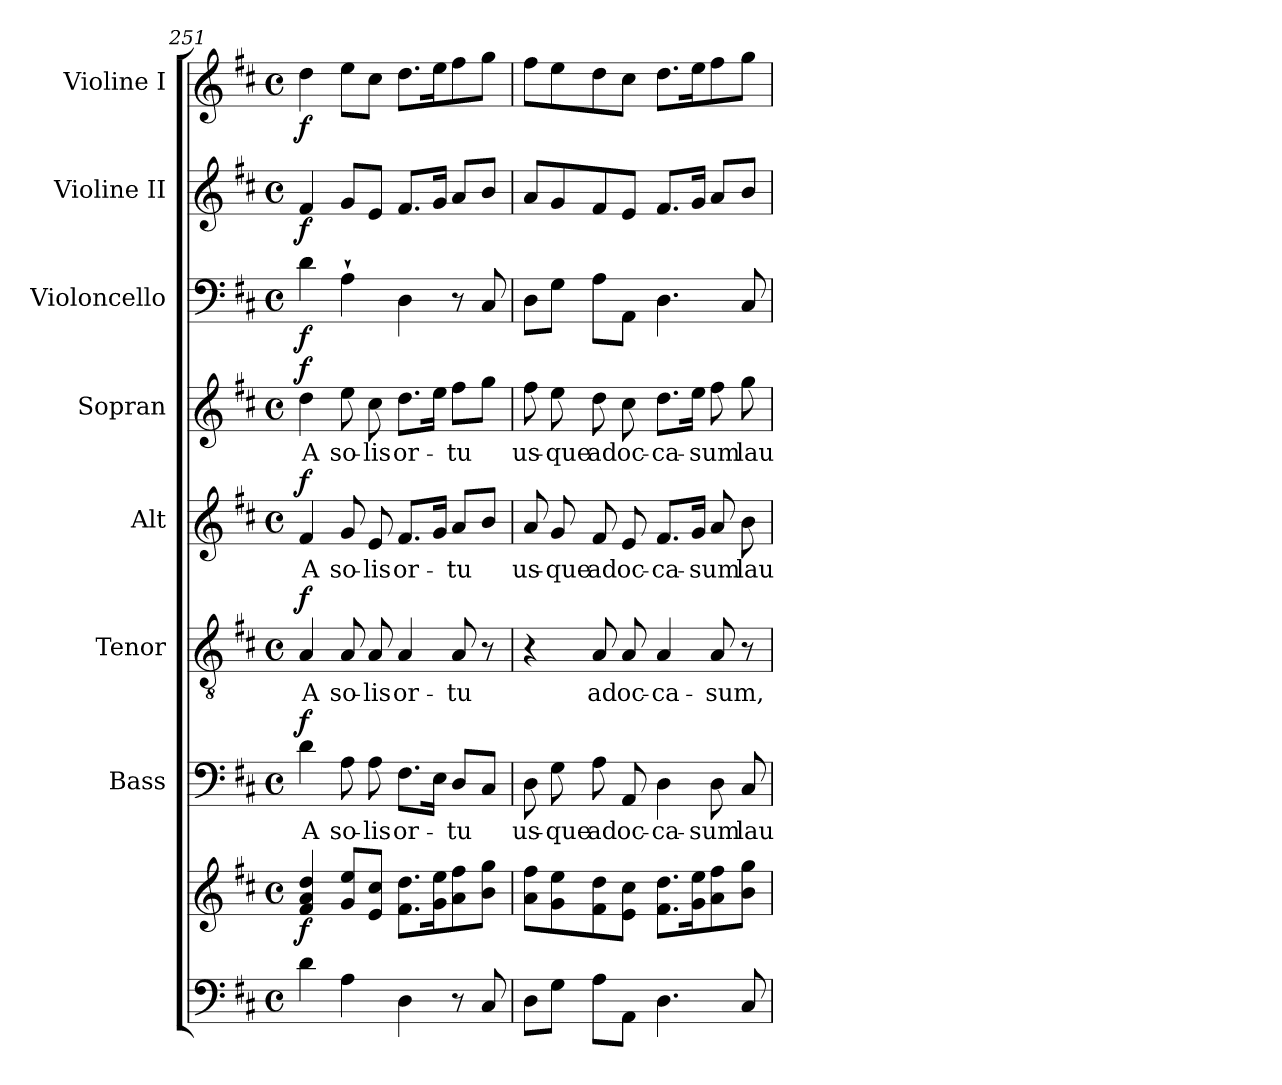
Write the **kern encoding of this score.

**kern	**kern	**dynam	**kern	**text	**dynam	**kern	**text	**dynam	**kern	**text	**dynam	**kern	**text	**dynam	**kern	**dynam	**kern	**dynam	**kern	**dynam
*part8	*part8	*part8	*part7	*part7	*part7	*part6	*part6	*part6	*part5	*part5	*part5	*part4	*part4	*part4	*part3	*part3	*part2	*part2	*part1	*part1
*staff9	*staff8	*staff8/9	*staff7	*staff7	*staff7	*staff6	*staff6	*staff6	*staff5	*staff5	*staff5	*staff4	*staff4	*staff4	*staff3	*staff3	*staff2	*staff2	*staff1	*staff1
*	*	*	*I"Bass	*	*	*I"Tenor	*	*	*I"Alt	*	*	*I"Sopran	*	*	*I"Violoncello	*	*I"Violine II	*	*I"Violine I	*
*	*	*	*I'B.	*	*	*I'T.	*	*	*I'A.	*	*	*I'S.	*	*	*I'Vc.	*	*I'Vl. II	*	*I'Vl. I	*
!!LO:PB:g=z
*clefF4	*clefG2	*	*clefF4	*	*	*clefGv2	*	*	*clefG2	*	*	*clefG2	*	*	*clefF4	*	*clefG2	*	*clefG2	*
*	*	*	*	*	*	*	*	*	*	*	*	*	*	*	*ITrd7c12	*	*	*	*	*
*k[f#c#]	*k[f#c#]	*	*k[f#c#]	*	*	*k[f#c#]	*	*	*k[f#c#]	*	*	*k[f#c#]	*	*	*k[f#c#]	*	*k[f#c#]	*	*k[f#c#]	*
*D:	*D:	*	*D:	*	*	*D:	*	*	*D:	*	*	*D:	*	*	*D:	*	*D:	*	*D:	*
*M4/4	*M4/4	*	*M4/4	*	*	*M4/4	*	*	*M4/4	*	*	*M4/4	*	*	*M4/4	*	*M4/4	*	*M4/4	*
*met(c)	*met(c)	*	*met(c)	*	*	*met(c)	*	*	*met(c)	*	*	*met(c)	*	*	*met(c)	*	*met(c)	*	*met(c)	*
=251	=251	=251	=251	=251	=251	=251	=251	=251	=251	=251	=251	=251	=251	=251	=251	=251	=251	=251	=251	=251
!	!	!LO:DY:b	!	!LO:LY:b	!LO:DY:a	!	!LO:LY:b	!LO:DY:a	!	!LO:LY:b	!LO:DY:a	!	!LO:LY:b	!LO:DY:a	!	!LO:DY:b	!	!LO:DY:b	!	!LO:DY:b
4d\	4f#/ 4a/ 4dd/	f	4d\	A	f	4A/	A	f	4f#/	A	f	4dd\	A	f	4D\	f	4f#/	f	4dd\	f
!	!	!	!	!LO:LY:b	!	!	!LO:LY:b	!	!	!LO:LY:b	!	!	!LO:LY:b	!	!	!	!	!	!	!
4A\	8g/ 8ee/L	.	8A\	so-	.	8A/	so-	.	8g/	so-	.	8ee\	so-	.	4AA`>\	.	8g/L	.	8ee\L	.
!	!	!	!	!LO:LY:b	!	!	!LO:LY:b	!	!	!LO:LY:b	!	!	!LO:LY:b	!	!	!	!	!	!	!
.	8e/ 8cc#/J	.	8A\	-lis	.	8A/	-lis	.	8e/	-lis	.	8cc#\	-lis	.	.	.	8e/J	.	8cc#\J	.
!	!	!	!	!LO:LY:b	!	!	!LO:LY:b	!	!	!LO:LY:b	!	!	!LO:LY:b	!	!	!	!	!	!	!
4D\	8.f#\ 8.dd\L	.	8.F#\L	or-	.	4A/	or-	.	8.f#/L	or-	.	8.dd\L	or-	.	4DD\	.	8.f#/L	.	8.dd\L	.
.	16g\ 16ee\k	.	16E\Jk	.	.	.	.	.	16g/Jk	.	.	16ee\Jk	.	.	.	.	16g/Jk	.	16ee\k	.
!	!	!	!	!LO:LY:b	!	!	!LO:LY:b	!	!	!LO:LY:b	!	!	!LO:LY:b	!	!	!	!	!	!	!
8r	8a\ 8ff#\	.	8D/L	-tu	.	8A/	-tu	.	8a/L	-tu	.	8ff#\L	-tu	.	8r	.	8a/L	.	8ff#\	.
8C#/	8b\ 8gg\J	.	8C#/J	.	.	8r	.	.	8b/J	.	.	8gg\J	.	.	8CC#/	.	8b/J	.	8gg\J	.
=252	=252	=252	=252	=252	=252	=252	=252	=252	=252	=252	=252	=252	=252	=252	=252	=252	=252	=252	=252	=252
!	!	!	!	!LO:LY:b	!	!	!	!	!	!LO:LY:b	!	!	!LO:LY:b	!	!	!	!	!	!	!
8D\L	8a\ 8ff#\L	.	8D\	us-	.	4r	.	.	8a/	us-	.	8ff#\	us-	.	8DD\L	.	8a/L	.	8ff#\L	.
!	!	!	!	!LO:LY:b	!	!	!	!	!	!LO:LY:b	!	!	!LO:LY:b	!	!	!	!	!	!	!
8G\J	8g\ 8ee\	.	8G\	-que	.	.	.	.	8g/	-que	.	8ee\	-que	.	8GG\J	.	8g/	.	8ee\	.
!	!	!	!	!LO:LY:b	!	!	!LO:LY:b	!	!	!LO:LY:b	!	!	!LO:LY:b	!	!	!	!	!	!	!
8A\L	8f#\ 8dd\	.	8A\	ad	.	8A/	ad	.	8f#/	ad	.	8dd\	ad	.	8AA\L	.	8f#/	.	8dd\	.
!	!	!	!	!LO:LY:b	!	!	!LO:LY:b	!	!	!LO:LY:b	!	!	!LO:LY:b	!	!	!	!	!	!	!
8AA\J	8e\ 8cc#\J	.	8AA/	oc-	.	8A/	oc-	.	8e/	oc-	.	8cc#\	oc-	.	8AAA\J	.	8e/J	.	8cc#\J	.
!	!	!	!	!LO:LY:b	!	!	!LO:LY:b	!	!	!LO:LY:b	!	!	!LO:LY:b	!	!	!	!	!	!	!
4.D\	8.f#\ 8.dd\L	.	4D\	-ca-	.	4A/	-ca-	.	8.f#/L	-ca-	.	8.dd\L	-ca-	.	4.DD\	.	8.f#/L	.	8.dd\L	.
.	16g\ 16ee\k	.	.	.	.	.	.	.	16g/Jk	.	.	16ee\Jk	.	.	.	.	16g/Jk	.	16ee\k	.
!	!	!	!	!LO:LY:b	!	!	!LO:LY:b	!	!	!LO:LY:b	!	!	!LO:LY:b	!	!	!	!	!	!	!
.	8a\ 8ff#\	.	8D\	-sum	.	8A/	-sum,	.	8a/	-sum	.	8ff#\	-sum	.	.	.	8a/L	.	8ff#\	.
!	!	!	!	!LO:LY:b	!	!	!	!	!	!LO:LY:b	!	!	!LO:LY:b	!	!	!	!	!	!	!
8C#/	8b\ 8gg\J	.	8C#/	lau-	.	8r	.	.	8b\	lau-	.	8gg\	lau-	.	8CC#/	.	8b/J	.	8gg\J	.
=	=	=	=	=	=	=	=	=	=	=	=	=	=	=	=	=	=	=	=	=
*-	*-	*-	*-	*-	*-	*-	*-	*-	*-	*-	*-	*-	*-	*-	*-	*-	*-	*-	*-	*-
